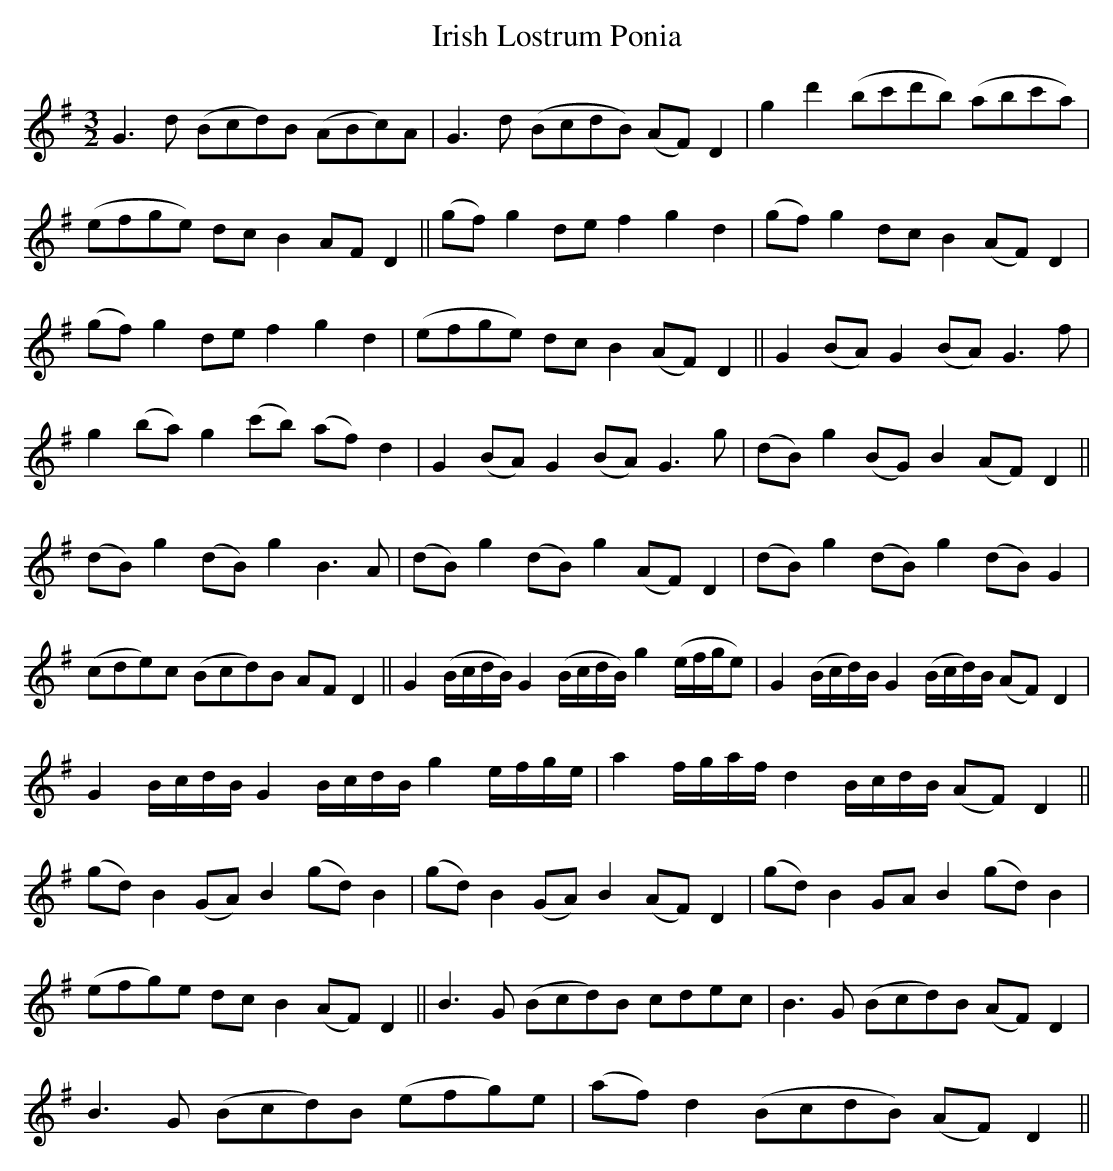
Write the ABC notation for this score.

X:1
T: Irish Lostrum Ponia
M: 3/2
L: 1/8
K: Gmaj
G3d (Bcd)B (ABc)A|G3d (BcdB) (AF) D2|g2d'2 (bc'd'b) (abc'a)|
(efge) dc B2 AF D2||(gf) g2 de f2g2d2|(gf) g2 dc B2 (AF) D2|
(gf) g2 de f2g2d2|(efge) dc B2 (AF) D2||G2 (BA) G2 (BA) G3f|
g2 (ba) g2 (c'b) (af) d2|G2 (BA) G2 (BA) G3g|(dB) g2 (BG) B2 (AF) D2||
(dB) g2 (dB) g2 B3A|(dB) g2 (dB) g2 (AF) D2|(dB) g2 (dB) g2 (dB) G2|
(cde)c (Bcd)B AF D2||G2 (B/c/d/B/) G2 (B/c/d/B/) g2 (e/f/g/e)|G2 (B/c/d/)B/ G2 (B/c/d/)B/ (AF) D2|
G2 B/c/d/B/ G2 B/c/d/B/ g2 e/f/g/e/|a2 f/g/a/f/ d2 B/c/d/B/ (AF) D2||
(gd) B2 (GA) B2 (gd) B2|(gd) B2 (GA) B2 (AF) D2|(gd) B2 GA B2 (gd) B2|
(efg)e dc B2 (AF) D2||B3G (Bcd)B cdec|B3G (Bcd)B (AF) D2|
B3G (Bcd)B (efg)e|(af) d2 (BcdB) (AF) D2||
